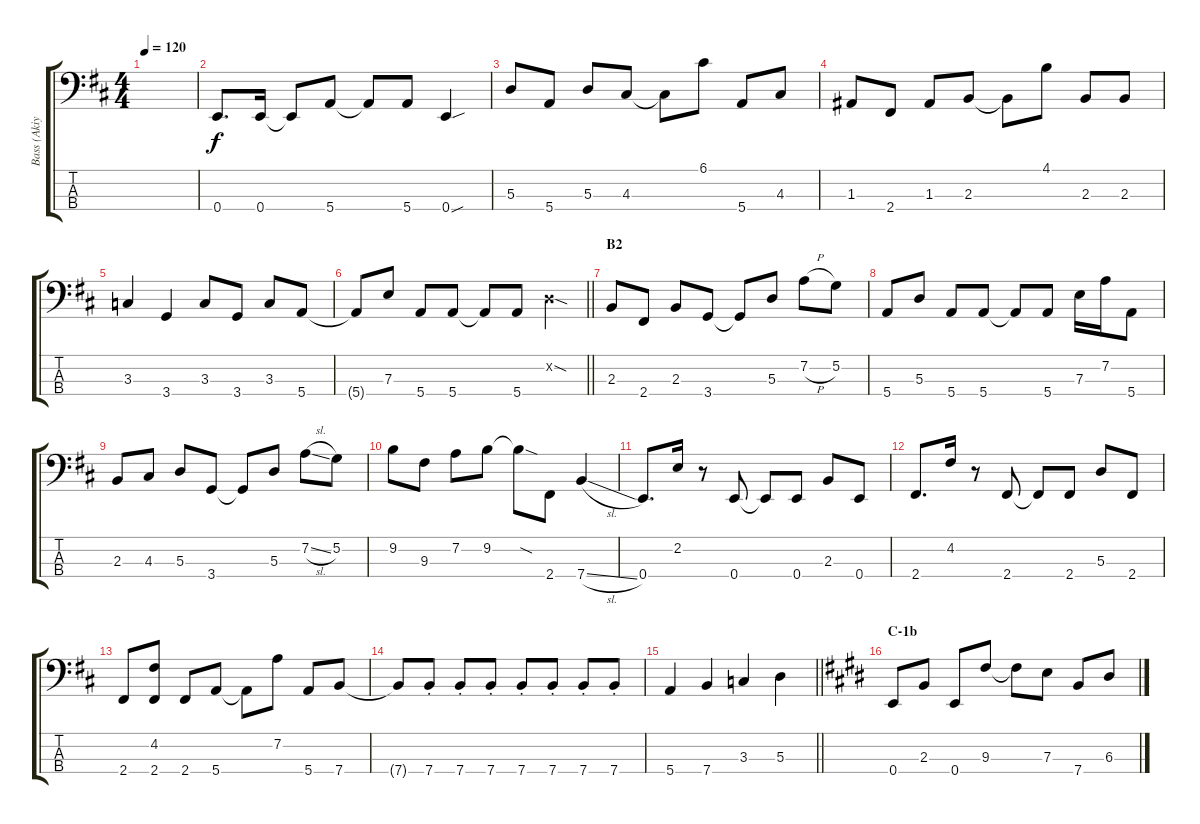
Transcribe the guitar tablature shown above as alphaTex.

\track ("Bass (Akiyama Mio)" "Bass (Akiy") {instrument electricbassfinger}
\staff {score tabs}
\tuning (G2 D2 A1 E1) {hide}
\ts (4 4)
\tempo 120
\clef f4
\ks d
|
0.4.8{d} 0.4.16 0.4{t}.8 5.4.8 5.4{t}.8 5.4.8 0.4{sou}.4 |
5.3.8 5.4.8 5.3.8 4.3.8 4.3{t}.8 6.1.8 5.4.8 4.3.8 |
1.3.8 2.4.8 1.3.8 2.3.8 2.3{t}.8 4.1.8 2.3.8 2.3.8 |
3.3.4 3.4.4 3.3.8 3.4.8 3.3.8 5.4.8 |
\barLineRight lightlight
5.4{t}.8 7.3.8 5.4.8 5.4.8 5.4{t}.8 5.4.8 0.2{sod x}.4 |
\section ("" "B2")
2.3.8 2.4.8 2.3.8 3.4.8 3.4{t}.8 5.3.8 7.2{h}.8 5.2.8 |
5.4.8 5.3.8 5.4.8 5.4.8 5.4{t}.8 5.4.8 7.3.16 7.2.16 5.4.8 |
2.3.8 4.3.8 5.3.8 3.4.8 3.4{t}.8 5.3.8 7.2{sl}.8 5.2.8 |
9.2.8 9.3.8 7.2.8 9.2.8 9.2{sod t}.8 2.4.8 7.4{sl}.4 |
0.4.8{d} 2.2.16 r.8 0.4.8 0.4{t}.8 0.4.8 2.3.8 0.4.8 |
2.4.8{d} 4.2.16 r.8 2.4.8 2.4{t}.8 2.4.8 5.3.8 2.4.8 |
2.4.8 (4.2 2.4).8 2.4.8 5.4.8 5.4{t}.8 7.2.8 5.4.8 7.4.8 |
7.4{t}.8 7.4{st}.8 7.4{st}.8 7.4{st}.8 7.4{st}.8 7.4{st}.8 7.4{st}.8 7.4{st}.8 |
\barLineRight lightlight
5.4.4 7.4.4 3.3.4 5.3.4 |
\section ("" "C-1b")
\ks e
0.4.8 2.3.8 0.4.8 9.3.8 9.3{t}.8 7.3.8 7.4.8 6.3.8
